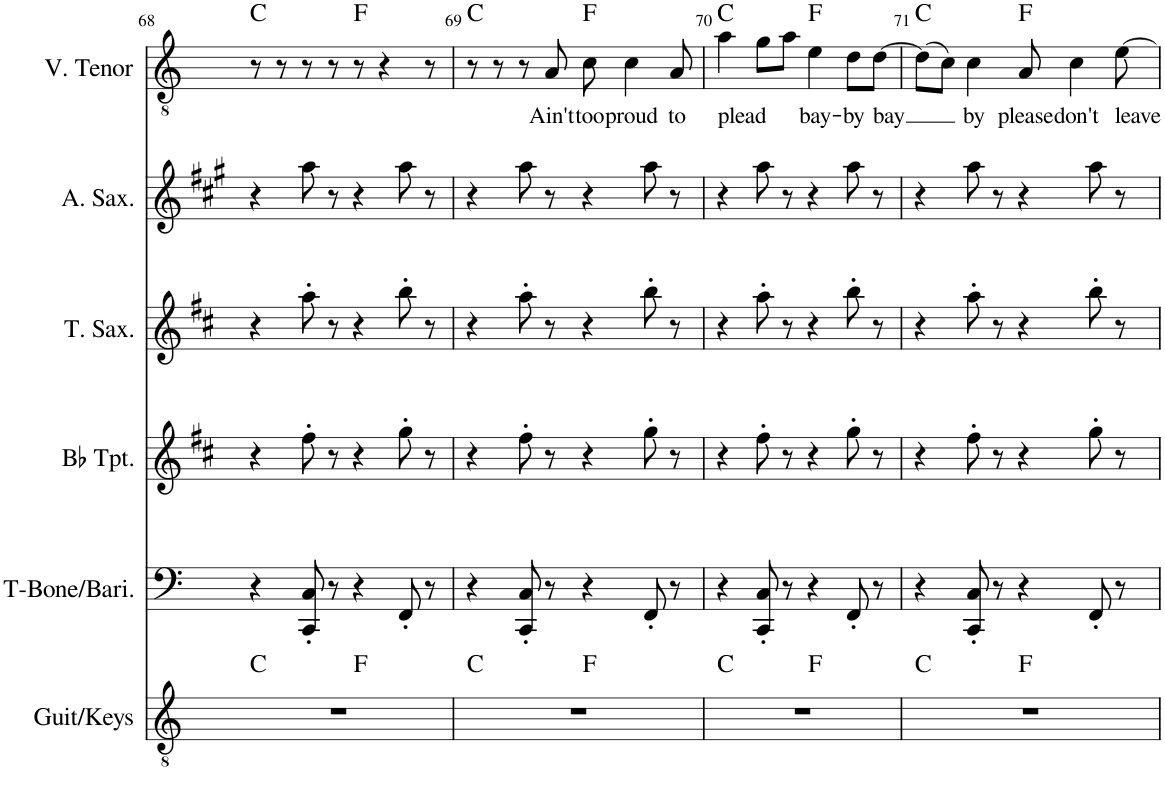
**kern	**harte	**kern	**kern	**kern	**kern	**kern	**text	**harte
*part6	*part6	*part5	*part4	*part3	*part2	*part1	*part1	*part1
*staff6	*	*staff5	*staff4	*staff3	*staff2	*staff1	*staff1	*
*I"Guit/Keys	*	*I"T-Bone/Bari	*I"Bb Trumpet	*I"Tenor Sax	*I"Alto Saxophone	*I"V. Tenor	*	*
*I'Guit/Keys	*	*I'T-Bone/Bari.	*I'Bb Tpt.	*I'T. Sax.	*I'A. Sax.	*I'V. Tenor	*	*
!!LO:PB:g=z
*clefGv2	*	*clefF4	*clefG2	*clefG2	*clefG2	*clefGv2	*	*
*	*	*	*Trd1c2	*Trd8c14	*Trd5c9	*	*	*
*k[]	*	*k[]	*k[f#c#]	*k[f#c#]	*k[f#c#g#]	*k[]	*	*
*M4/4	*	*M4/4	*M4/4	*M4/4	*M4/4	*M4/4	*	*
=68	=68	=68	=68	=68	=68	=68	=68	=68
*^	*	*	*	*	*	*	*	*
1r	2ryy	C:maj	4r	4r	4r	4r	8r	.	C:maj
.	.	.	.	.	.	.	8r	.	.
.	.	.	8CC/' 8C/'	8ff#'\	8aa'\	8aa\	8r	.	.
.	.	.	8r	8r	8r	8r	8r	.	.
.	2ryy	F:maj	4r	4r	4r	4r	8r	.	F:maj
.	.	.	.	.	.	.	4r	.	.
.	.	.	8FF'/	8gg'\	8bb'\	8aa\	.	.	.
.	.	.	8r	8r	8r	8r	8r	.	.
=69	=69	=69	=69	=69	=69	=69	=69	=69	=69
1r	2ryy	C:maj	4r	4r	4r	4r	8r	.	C:maj
.	.	.	.	.	.	.	8r	.	.
.	.	.	8CC/' 8C/'	8ff#'\	8aa'\	8aa\	8r	.	.
!	!	!	!	!	!	!	!	!LO:LY:b	!
.	.	.	8r	8r	8r	8r	8A/	Ain't	.
!	!	!	!	!	!	!	!	!LO:LY:b	!
.	2ryy	F:maj	4r	4r	4r	4r	8c\	too	F:maj
!	!	!	!	!	!	!	!	!LO:LY:b	!
.	.	.	.	.	.	.	4c\	proud	.
.	.	.	8FF'/	8gg'\	8bb'\	8aa\	.	.	.
!	!	!	!	!	!	!	!	!LO:LY:b	!
.	.	.	8r	8r	8r	8r	8A/	to	.
=70	=70	=70	=70	=70	=70	=70	=70	=70	=70
!	!	!	!	!	!	!	!	!LO:LY:b	!
1r	2ryy	C:maj	4r	4r	4r	4r	4a\	plead	C:maj
.	.	.	8CC/' 8C/'	8ff#'\	8aa'\	8aa\	8g\L	.	.
.	.	.	8r	8r	8r	8r	8a\J	.	.
!	!	!	!	!	!	!	!	!LO:LY:b	!
.	2ryy	F:maj	4r	4r	4r	4r	4e\	bay-	F:maj
!	!	!	!	!	!	!	!	!LO:LY:b	!
.	.	.	8FF'/	8gg'\	8bb'\	8aa\	8d\L	-by	.
!	!	!	!	!	!	!	!	!LO:LY:b	!
.	.	.	8r	8r	8r	8r	[8d\J	bay	.
=71	=71	=71	=71	=71	=71	=71	=71	=71	=71
1r	2ryy	C:maj	4r	4r	4r	4r	(8d\L]	.	C:maj
.	.	.	.	.	.	.	8c\J)	.	.
!	!	!	!	!	!	!	!	!LO:LY:b	!
.	.	.	8CC/' 8C/'	8ff#'\	8aa'\	8aa\	4c\	by	.
.	.	.	8r	8r	8r	8r	.	.	.
!	!	!	!	!	!	!	!	!LO:LY:b	!
.	2ryy	F:maj	4r	4r	4r	4r	8A/	please	F:maj
!	!	!	!	!	!	!	!	!LO:LY:b	!
.	.	.	.	.	.	.	4c\	don't	.
.	.	.	8FF'/	8gg'\	8bb'\	8aa\	.	.	.
!	!	!	!	!	!	!	!	!LO:LY:b	!
.	.	.	8r	8r	8r	8r	[8e\	leave	.
*v	*v	*	*	*	*	*	*	*	*
=	=	=	=	=	=	=	=	=
*-	*-	*-	*-	*-	*-	*-	*-	*-
